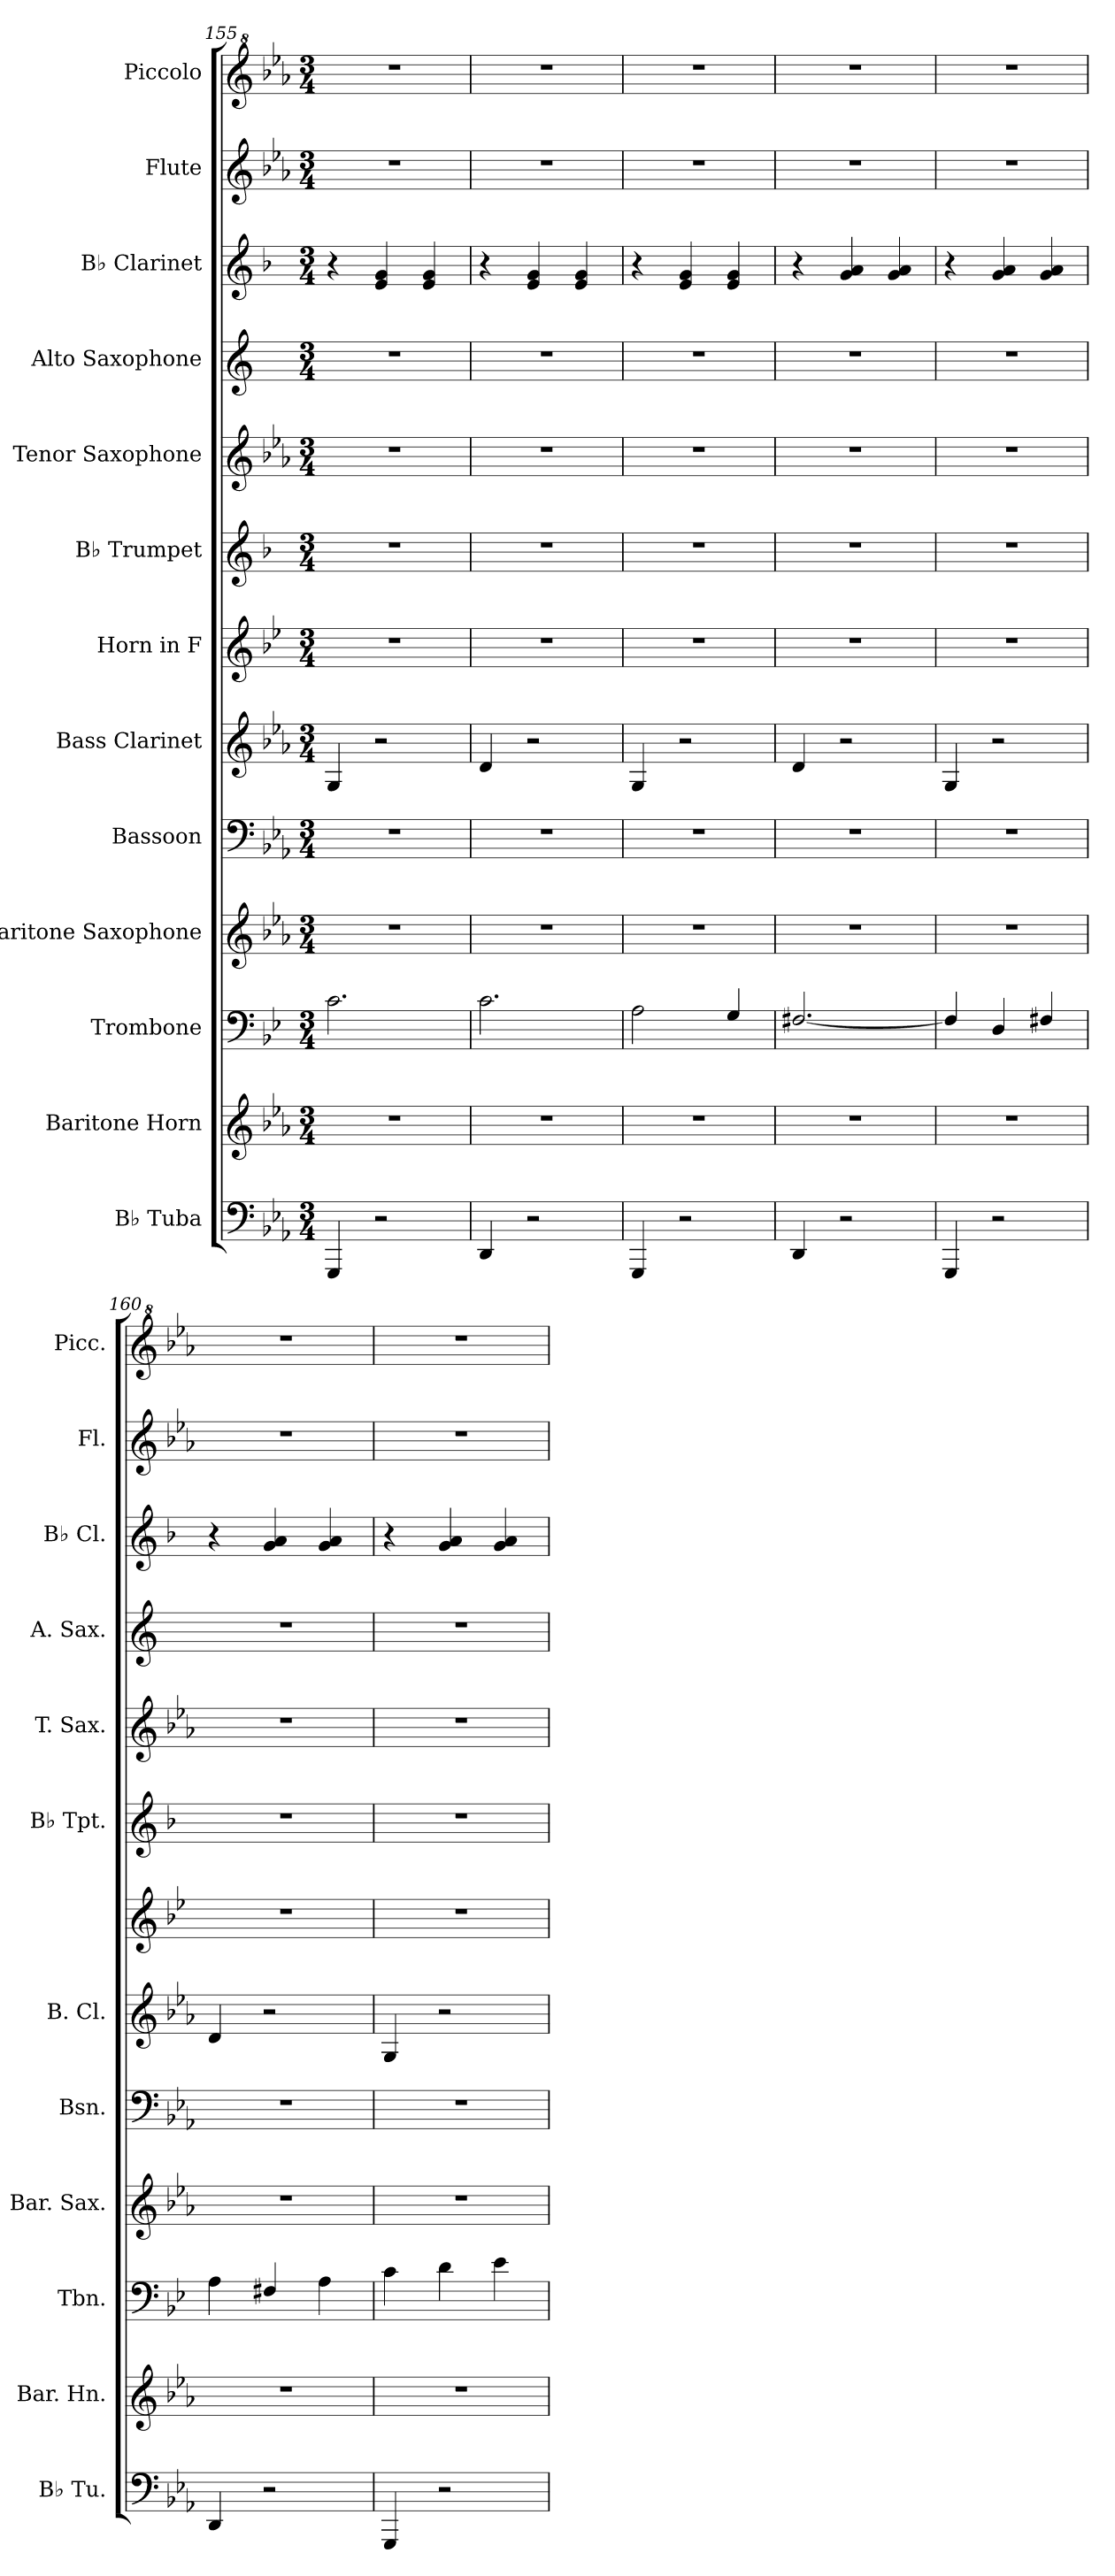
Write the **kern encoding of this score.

**kern	**kern	**kern	**kern	**kern	**kern	**kern	**kern	**kern	**kern	**kern	**kern	**kern
*part13	*part12	*part11	*part10	*part9	*part8	*part7	*part6	*part5	*part4	*part3	*part2	*part1
*staff13	*staff12	*staff11	*staff10	*staff9	*staff8	*staff7	*staff6	*staff5	*staff4	*staff3	*staff2	*staff1
*I"B♭ Tuba	*I"Baritone Horn	*I"Trombone	*I"Baritone Saxophone	*I"Bassoon	*I"Bass Clarinet	*I"Horn in F	*I"B♭ Trumpet	*I"Tenor Saxophone	*I"Alto Saxophone	*I"B♭ Clarinet	*I"Flute	*I"Piccolo
*I'B♭ Tu.	*I'Bar. Hn.	*I'Tbn.	*I'Bar. Sax.	*I'Bsn.	*I'B. Cl.	*	*I'B♭ Tpt.	*I'T. Sax.	*I'A. Sax.	*I'B♭ Cl.	*I'Fl.	*I'Picc.
*clefF4	*clefG2	*clefF4	*clefG2	*clefF4	*clefG2	*clefG2	*clefG2	*clefG2	*clefG2	*clefG2	*clefG2	*clefG^2
*	*ITrd8c14	*ITrd4c7	*ITrd12c21	*	*ITrd8c14	*ITrd4c7	*ITrd1c2	*ITrd8c14	*ITrd5c9	*ITrd1c2	*	*ITrd-7c-12
*k[b-e-a-]	*k[b-e-a-]	*k[b-e-a-]	*k[b-e-a-]	*k[b-e-a-]	*k[b-e-a-]	*k[b-e-a-]	*k[b-e-a-]	*k[b-e-a-]	*k[b-e-a-]	*k[b-e-a-]	*k[b-e-a-]	*k[b-e-a-]
*M3/4	*M3/4	*M3/4	*M3/4	*M3/4	*M3/4	*M3/4	*M3/4	*M3/4	*M3/4	*M3/4	*M3/4	*M3/4
=155	=155	=155	=155	=155	=155	=155	=155	=155	=155	=155	=155	=155
4GGG/	2.r	2.F\	2.r	2.r	4GG/	2.r	2.r	2.r	2.r	4r	2.r	2.r
2r	.	.	.	.	2r	.	.	.	.	4d/ 4f/	.	.
.	.	.	.	.	.	.	.	.	.	4d/ 4f/	.	.
=156	=156	=156	=156	=156	=156	=156	=156	=156	=156	=156	=156	=156
4DD/	2.r	2.F\	2.r	2.r	4D/	2.r	2.r	2.r	2.r	4r	2.r	2.r
2r	.	.	.	.	2r	.	.	.	.	4d/ 4f/	.	.
.	.	.	.	.	.	.	.	.	.	4d/ 4f/	.	.
=157	=157	=157	=157	=157	=157	=157	=157	=157	=157	=157	=157	=157
4GGG/	2.r	2D\	2.r	2.r	4GG/	2.r	2.r	2.r	2.r	4r	2.r	2.r
2r	.	.	.	.	2r	.	.	.	.	4d/ 4f/	.	.
.	.	4C/	.	.	.	.	.	.	.	4d/ 4f/	.	.
!!LO:PB:g=z
=158	=158	=158	=158	=158	=158	=158	=158	=158	=158	=158	=158	=158
4DD/	2.r	[2.BBn/	2.r	2.r	4D/	2.r	2.r	2.r	2.r	4r	2.r	2.r
2r	.	.	.	.	2r	.	.	.	.	4f/ 4g/	.	.
.	.	.	.	.	.	.	.	.	.	4f/ 4g/	.	.
=159	=159	=159	=159	=159	=159	=159	=159	=159	=159	=159	=159	=159
4GGG/	2.r	4BB/]	2.r	2.r	4GG/	2.r	2.r	2.r	2.r	4r	2.r	2.r
2r	.	4GG/	.	.	2r	.	.	.	.	4f/ 4g/	.	.
.	.	4BBn/	.	.	.	.	.	.	.	4f/ 4g/	.	.
=160	=160	=160	=160	=160	=160	=160	=160	=160	=160	=160	=160	=160
4DD/	2.r	4D\	2.r	2.r	4D/	2.r	2.r	2.r	2.r	4r	2.r	2.r
2r	.	4BBn/	.	.	2r	.	.	.	.	4f/ 4g/	.	.
.	.	4D\	.	.	.	.	.	.	.	4f/ 4g/	.	.
=161	=161	=161	=161	=161	=161	=161	=161	=161	=161	=161	=161	=161
4GGG/	2.r	4F\	2.r	2.r	4GG/	2.r	2.r	2.r	2.r	4r	2.r	2.r
2r	.	4G\	.	.	2r	.	.	.	.	4f/ 4g/	.	.
.	.	4A-\	.	.	.	.	.	.	.	4f/ 4g/	.	.
=	=	=	=	=	=	=	=	=	=	=	=	=
*-	*-	*-	*-	*-	*-	*-	*-	*-	*-	*-	*-	*-
